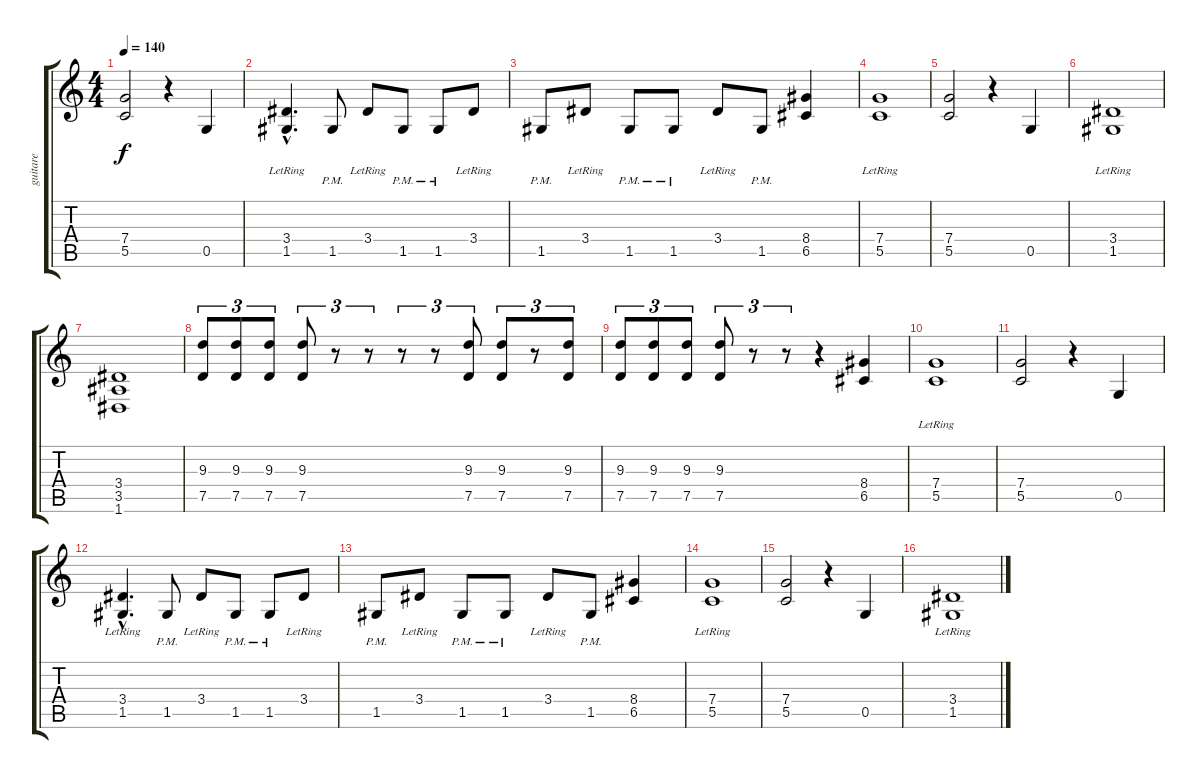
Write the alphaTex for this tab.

\track ("guitare" "guitare") {instrument distortionguitar}
\staff {score tabs}
\tuning (D4 A3 F3 C3 G2 D2) {hide}
\ts (4 4)
\tempo 140
\clef g2
\ks c
(7.4 5.5).2{dy f} r.4 0.5.4 |
(3.4{hac} 1.5{hac lr}).4{d} 1.5{pm}.8 3.4{lr}.8 1.5{pm}.8 1.5{pm}.8 3.4{lr}.8 |
1.5{pm}.8 3.4{lr}.8 1.5{pm}.8 1.5{pm}.8 3.4{lr}.8 1.5{pm}.8 (8.4 6.5).4 |
(7.4 5.5{lr}).1 |
(7.4 5.5).2 r.4 0.5.4 |
(3.4 1.5{lr}).1 |
(3.4 3.5 1.6).1 |
(9.3 7.5).8{tu (3 2)} (9.3 7.5).8{tu (3 2)} (9.3 7.5).8{tu (3 2)} (9.3 7.5).8{tu (3 2)} r.8{tu (3 2)} r.8{tu (3 2)} r.8{tu (3 2)} r.8{tu (3 2)} (9.3 7.5).8{tu (3 2)} (9.3 7.5).8{tu (3 2)} r.8{tu (3 2)} (9.3 7.5).8{tu (3 2)} |
(9.3 7.5).8{tu (3 2)} (9.3 7.5).8{tu (3 2)} (9.3 7.5).8{tu (3 2)} (9.3 7.5).8{tu (3 2)} r.8{tu (3 2)} r.8{tu (3 2)} r.4 (8.4 6.5).4 |
(7.4 5.5{lr}).1 |
(7.4 5.5).2 r.4 0.5.4 |
(3.4{hac} 1.5{hac lr}).4{d} 1.5{pm}.8 3.4{lr}.8 1.5{pm}.8 1.5{pm}.8 3.4{lr}.8 |
1.5{pm}.8 3.4{lr}.8 1.5{pm}.8 1.5{pm}.8 3.4{lr}.8 1.5{pm}.8 (8.4 6.5).4 |
(7.4 5.5{lr}).1 |
(7.4 5.5).2 r.4 0.5.4 |
(3.4 1.5{lr}).1
